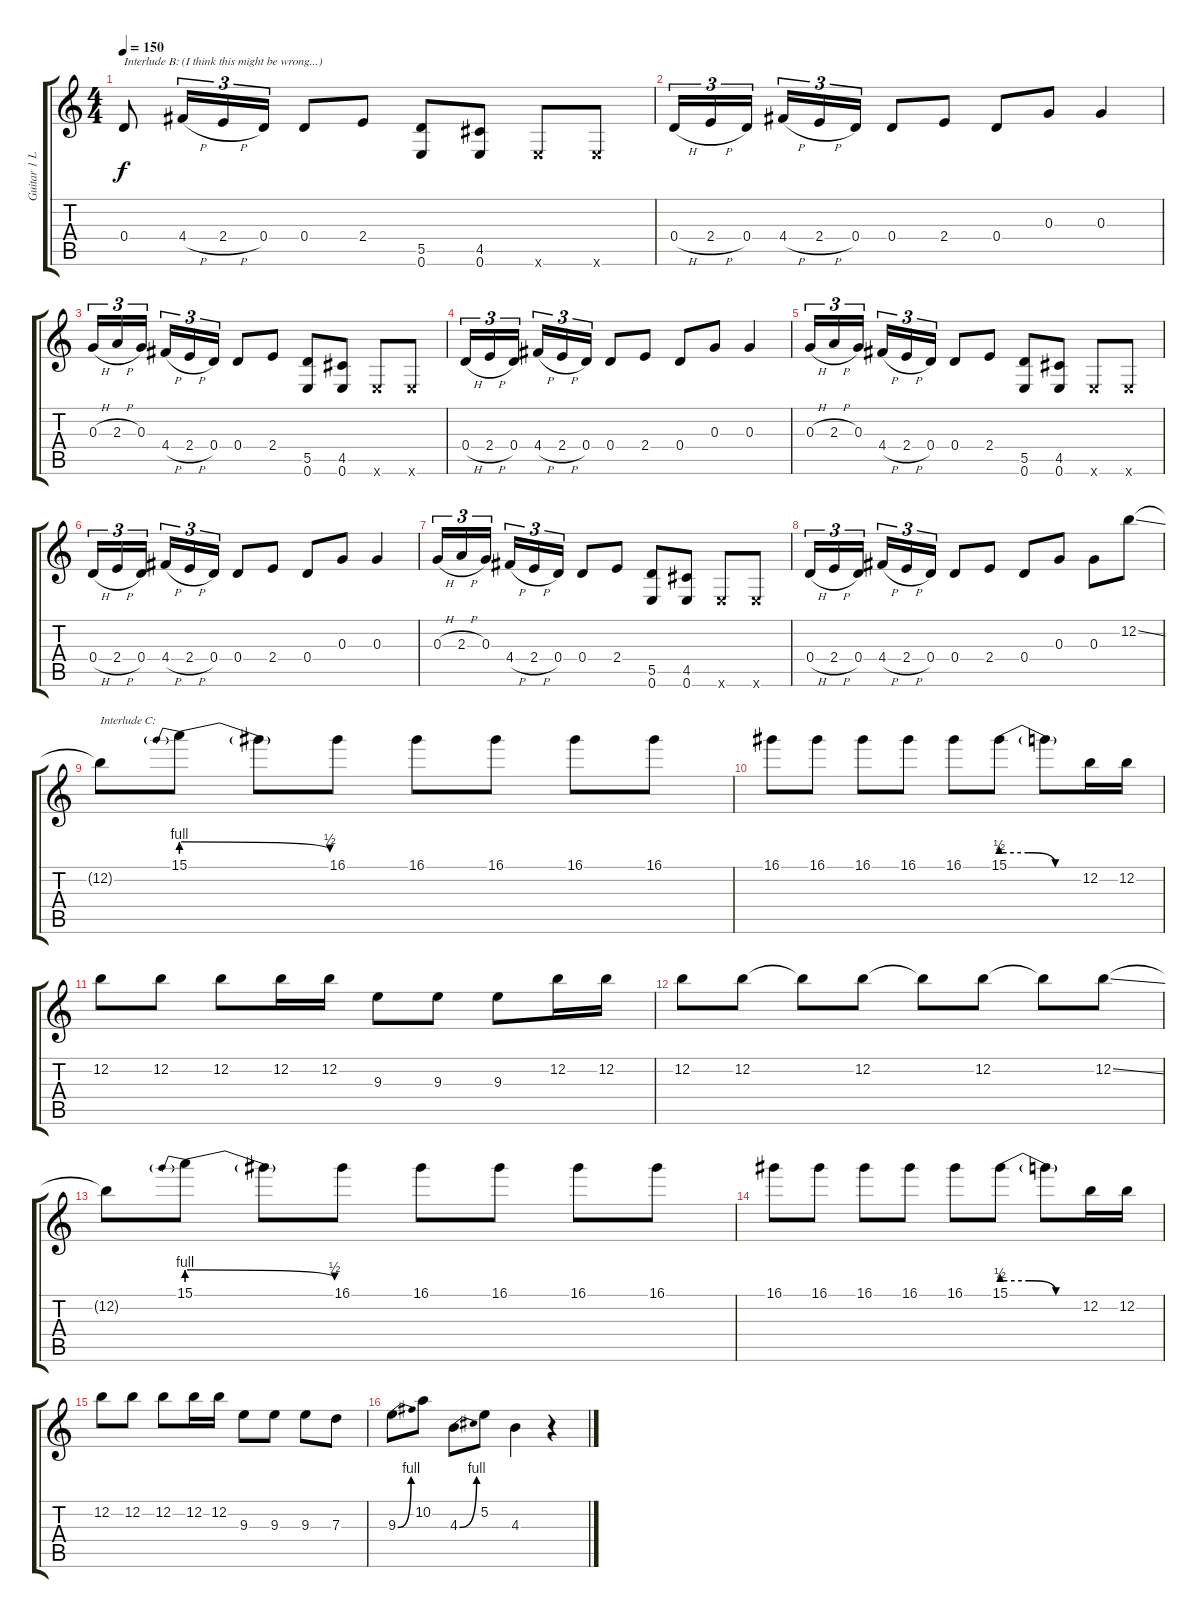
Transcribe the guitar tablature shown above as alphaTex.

\track ("Guitar 1 Lead" "Guitar 1 L") {instrument acousticguitarsteel}
\staff {score tabs}
\tuning (E4 B3 G3 D3 A2 E2) {hide}
\ts (4 4)
\tempo 150
\clef g2
\ks c
0.4.8{txt "Interlude B: (I think this might be wrong...)" dy f} 4.4{h}.16{tu (3 2)} 2.4{h}.16{tu (3 2)} 0.4.16{tu (3 2)} 0.4.8 2.4.8 (5.5 0.6).8 (4.5 0.6).8 0.6{x}.8 0.6{x}.8 |
0.4{h}.16{tu (3 2)} 2.4{h}.16{tu (3 2)} 0.4.16{tu (3 2)} 4.4{h}.16{tu (3 2)} 2.4{h}.16{tu (3 2)} 0.4.16{tu (3 2)} 0.4.8 2.4.8 0.4.8 0.3.8 0.3.4 |
0.3{h}.16{tu (3 2)} 2.3{h}.16{tu (3 2)} 0.3.16{tu (3 2)} 4.4{h}.16{tu (3 2)} 2.4{h}.16{tu (3 2)} 0.4.16{tu (3 2)} 0.4.8 2.4.8 (5.5 0.6).8 (4.5 0.6).8 0.6{x}.8 0.6{x}.8 |
0.4{h}.16{tu (3 2)} 2.4{h}.16{tu (3 2)} 0.4.16{tu (3 2)} 4.4{h}.16{tu (3 2)} 2.4{h}.16{tu (3 2)} 0.4.16{tu (3 2)} 0.4.8 2.4.8 0.4.8 0.3.8 0.3.4 |
0.3{h}.16{tu (3 2)} 2.3{h}.16{tu (3 2)} 0.3.16{tu (3 2)} 4.4{h}.16{tu (3 2)} 2.4{h}.16{tu (3 2)} 0.4.16{tu (3 2)} 0.4.8 2.4.8 (5.5 0.6).8 (4.5 0.6).8 0.6{x}.8 0.6{x}.8 |
0.4{h}.16{tu (3 2)} 2.4{h}.16{tu (3 2)} 0.4.16{tu (3 2)} 4.4{h}.16{tu (3 2)} 2.4{h}.16{tu (3 2)} 0.4.16{tu (3 2)} 0.4.8 2.4.8 0.4.8 0.3.8 0.3.4 |
0.3{h}.16{tu (3 2)} 2.3{h}.16{tu (3 2)} 0.3.16{tu (3 2)} 4.4{h}.16{tu (3 2)} 2.4{h}.16{tu (3 2)} 0.4.16{tu (3 2)} 0.4.8 2.4.8 (5.5 0.6).8 (4.5 0.6).8 0.6{x}.8 0.6{x}.8 |
0.4{h}.16{tu (3 2)} 2.4{h}.16{tu (3 2)} 0.4.16{tu (3 2)} 4.4{h}.16{tu (3 2)} 2.4{h}.16{tu (3 2)} 0.4.16{tu (3 2)} 0.4.8 2.4.8 0.4.8 0.3.8 0.3.8 12.2{ss}.8 |
12.2{t}.8{txt "Interlude C:"} 15.1{be (prebendrelease 0 4 60 2)}.8 15.1{t}.8 16.1.8 16.1.8 16.1.8 16.1.8 16.1.8 |
16.1.8 16.1.8 16.1.8 16.1.8 16.1.8 15.1{be (custom 0 2 20 2 40 0 60 0)}.8 15.1{t}.8 12.2.16 12.2.16 |
12.2.8 12.2.8 12.2.8 12.2.16 12.2.16 9.3.8 9.3.8 9.3.8 12.2.16 12.2.16 |
12.2.8 12.2.8 12.2{t}.8 12.2.8 12.2{t}.8 12.2.8 12.2{t}.8 12.2{ss}.8 |
12.2{t}.8 15.1{be (prebendrelease 0 4 60 2)}.8 15.1{t}.8 16.1.8 16.1.8 16.1.8 16.1.8 16.1.8 |
16.1.8 16.1.8 16.1.8 16.1.8 16.1.8 15.1{be (custom 0 2 20 2 40 0 60 0)}.8 15.1{t}.8 12.2.16 12.2.16 |
12.2.8 12.2.8 12.2.8 12.2.16 12.2.16 9.3.8 9.3.8 9.3.8 7.3.8 |
9.3{be (bend 0 0 60 4)}.8 10.2.8 4.3{be (bend 0 0 60 4)}.8 5.2.8 4.3.4 r.4
